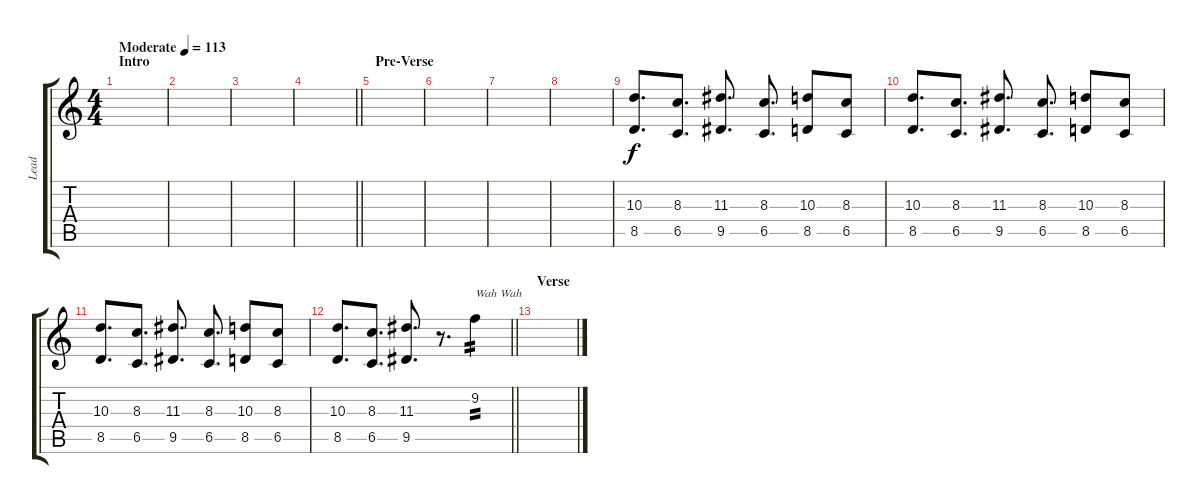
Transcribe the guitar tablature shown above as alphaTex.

\track ("Lead" "Lead") {instrument distortionguitar}
\staff {score tabs}
\tuning (Db4 Ab3 E3 B2 Gb2 B1) {hide}
\ts (4 4)
\section ("" "Intro")
\tempo (113 "Moderate")
\clef g2
\ks c
|
|
|
\barLineRight lightlight
|
\section ("" "Pre-Verse")
|
|
|
|
(10.3 8.5).8{d} (8.3 6.5).8{d} (11.3 9.5).8{d} (8.3 6.5).8{d} (10.3 8.5).8 (8.3 6.5).8 |
(10.3 8.5).8{d} (8.3 6.5).8{d} (11.3 9.5).8{d} (8.3 6.5).8{d} (10.3 8.5).8 (8.3 6.5).8 |
(10.3 8.5).8{d} (8.3 6.5).8{d} (11.3 9.5).8{d} (8.3 6.5).8{d} (10.3 8.5).8 (8.3 6.5).8 |
\barLineRight lightlight
(10.3 8.5).8{d} (8.3 6.5).8{d} (11.3 9.5).8{d} r.8{d} 9.2.4{txt "Wah Wah" tp 2 volume 13} |
\section ("" "Verse")
